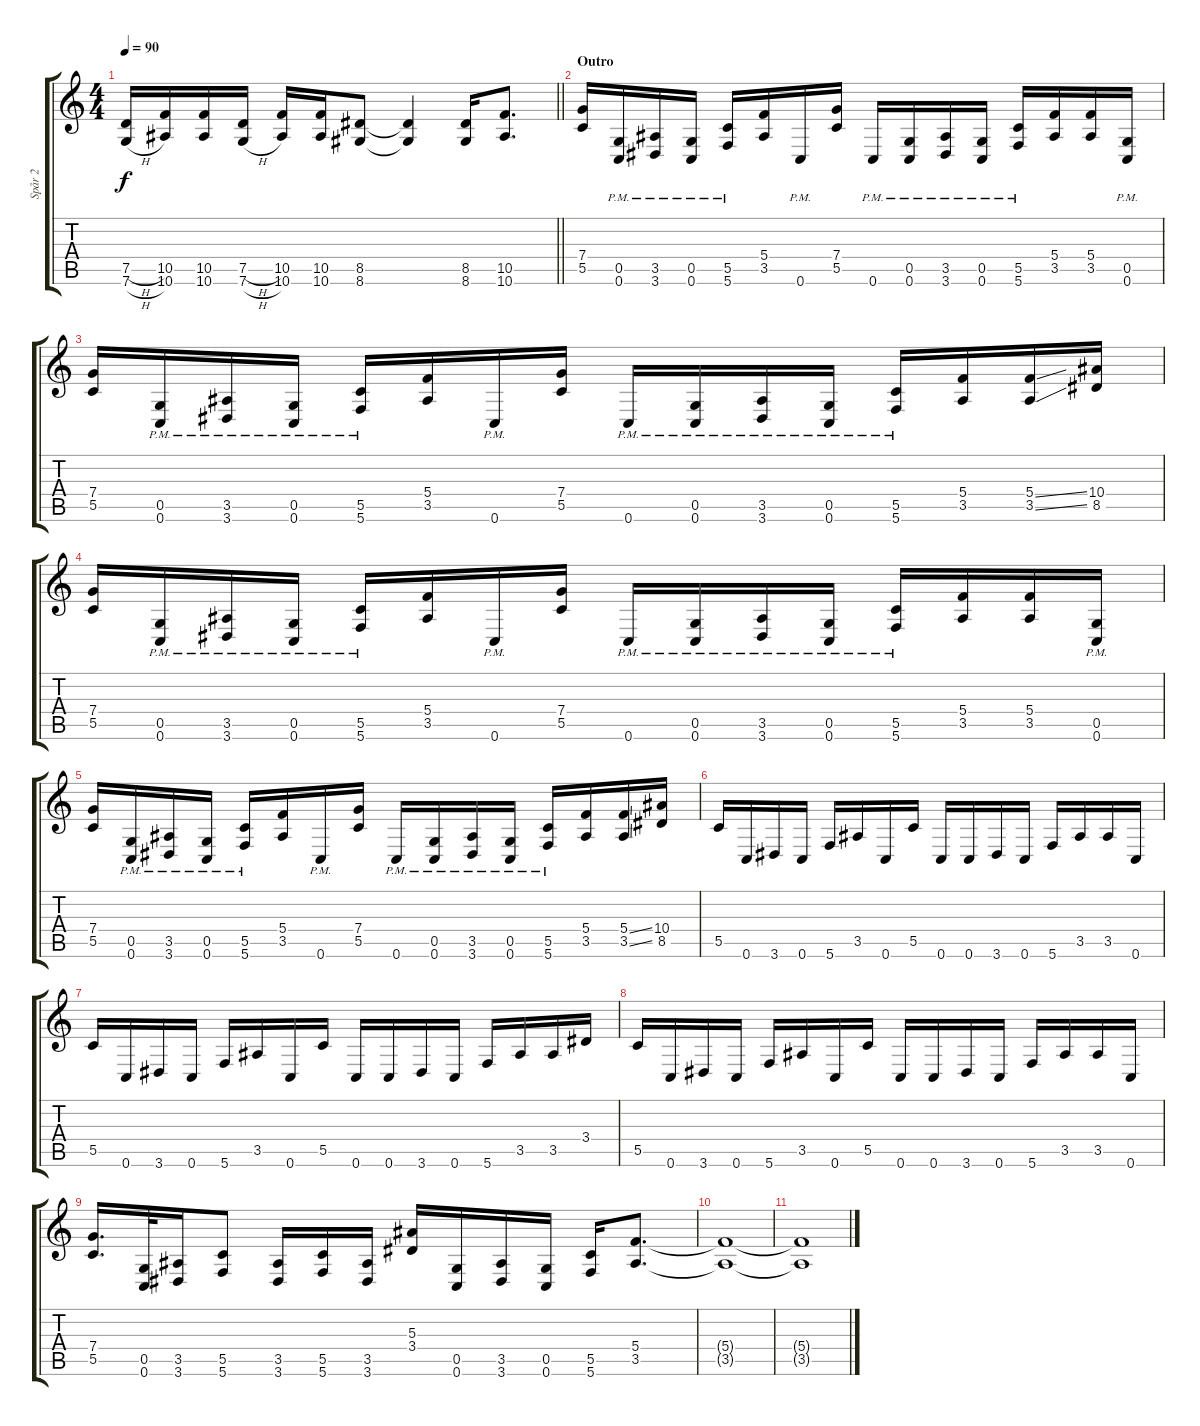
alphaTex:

\track ("Spår 2" "Spår 2") {instrument distortionguitar}
\staff {score tabs}
\tuning (D4 A3 F3 C3 G2 C2) {hide}
\ts (4 4)
\tempo 90
\clef g2
\barLineRight lightlight
\ks c
(7.5{h} 7.6{h}).16{dy f} (10.5 10.6).16 (10.5 10.6).16 (7.5{h} 7.6{h}).16 (10.5 10.6).16 (10.5 10.6).16 (8.5 8.6).8 (8.5{t} 8.6{t}).4 (8.5 8.6).16 (10.5 10.6).8{d} |
\section ("" "Outro")
(7.4 5.5).16 (0.5{pm} 0.6{pm}).16 (3.5{pm} 3.6{pm}).16 (0.5{pm} 0.6{pm}).16 (5.5{pm} 5.6{pm}).16 (5.4 3.5).16 0.6{pm}.16 (7.4 5.5).16 0.6{pm}.16 (0.5{pm} 0.6{pm}).16 (3.5{pm} 3.6{pm}).16 (0.5{pm} 0.6{pm}).16 (5.5{pm} 5.6{pm}).16 (5.4 3.5).16 (5.4 3.5).16 (0.5{pm} 0.6{pm}).16 |
(7.4 5.5).16 (0.5{pm} 0.6{pm}).16 (3.5{pm} 3.6{pm}).16 (0.5{pm} 0.6{pm}).16 (5.5{pm} 5.6{pm}).16 (5.4 3.5).16 0.6{pm}.16 (7.4 5.5).16 0.6{pm}.16 (0.5{pm} 0.6{pm}).16 (3.5{pm} 3.6{pm}).16 (0.5{pm} 0.6{pm}).16 (5.5{pm} 5.6{pm}).16 (5.4 3.5).16 (5.4{ss} 3.5{ss}).16 (10.4 8.5).16 |
(7.4 5.5).16 (0.5{pm} 0.6{pm}).16 (3.5{pm} 3.6{pm}).16 (0.5{pm} 0.6{pm}).16 (5.5{pm} 5.6{pm}).16 (5.4 3.5).16 0.6{pm}.16 (7.4 5.5).16 0.6{pm}.16 (0.5{pm} 0.6{pm}).16 (3.5{pm} 3.6{pm}).16 (0.5{pm} 0.6{pm}).16 (5.5{pm} 5.6{pm}).16 (5.4 3.5).16 (5.4 3.5).16 (0.5{pm} 0.6{pm}).16 |
(7.4 5.5).16 (0.5{pm} 0.6{pm}).16 (3.5{pm} 3.6{pm}).16 (0.5{pm} 0.6{pm}).16 (5.5{pm} 5.6{pm}).16 (5.4 3.5).16 0.6{pm}.16 (7.4 5.5).16 0.6{pm}.16 (0.5{pm} 0.6{pm}).16 (3.5{pm} 3.6{pm}).16 (0.5{pm} 0.6{pm}).16 (5.5{pm} 5.6{pm}).16 (5.4 3.5).16 (5.4{ss} 3.5{ss}).16 (10.4 8.5).16 |
5.5.16 0.6.16 3.6.16 0.6.16 5.6.16 3.5.16 0.6.16 5.5.16 0.6.16 0.6.16 3.6.16 0.6.16 5.6.16 3.5.16 3.5.16 0.6.16 |
5.5.16 0.6.16 3.6.16 0.6.16 5.6.16 3.5.16 0.6.16 5.5.16 0.6.16 0.6.16 3.6.16 0.6.16 5.6.16 3.5.16 3.5.16 3.4.16 |
5.5.16 0.6.16 3.6.16 0.6.16 5.6.16 3.5.16 0.6.16 5.5.16 0.6.16 0.6.16 3.6.16 0.6.16 5.6.16 3.5.16 3.5.16 0.6.16 |
(7.4 5.5).16{d} (0.5 0.6).32 (3.5 3.6).16 (5.5 5.6).8 (3.5 3.6).16 (5.5 5.6).16 (3.5 3.6).16 (5.3 3.4).16 (0.5 0.6).16 (3.5 3.6).16 (0.5 0.6).16 (5.5 5.6).16 (5.4 3.5).8{d} |
(5.4{t} 3.5{t}).1 |
(5.4{t} 3.5{t}).1
